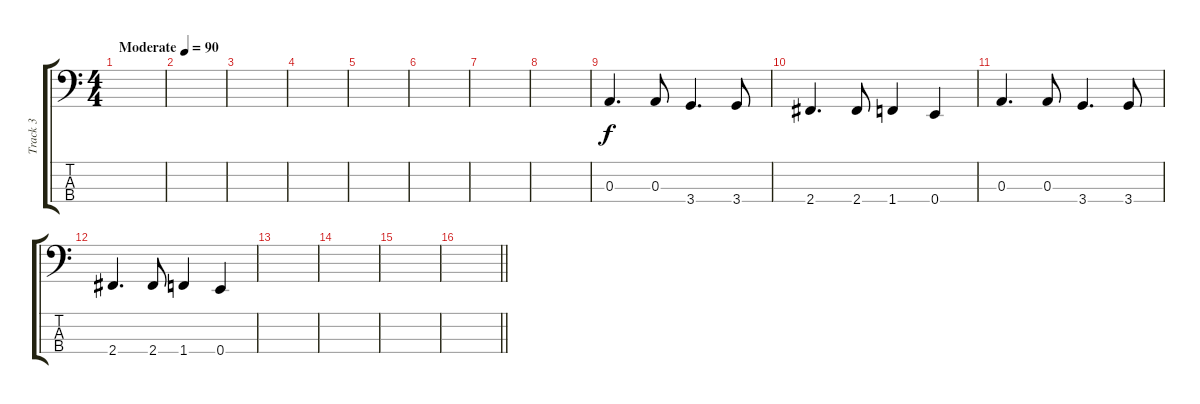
\track ("Track 3" "Track 3") {instrument electricbassfinger}
\staff {score tabs}
\tuning (G2 D2 A1 E1) {hide}
\ts (4 4)
\tempo (90 "Moderate")
\clef f4
\ks c
|
|
|
|
|
|
|
|
0.3.4{d} 0.3.8 3.4.4{d} 3.4.8 |
2.4.4{d} 2.4.8 1.4.4 0.4.4 |
0.3.4{d} 0.3.8 3.4.4{d} 3.4.8 |
2.4.4{d} 2.4.8 1.4.4 0.4.4 |
|
|
|
\barLineRight lightlight
